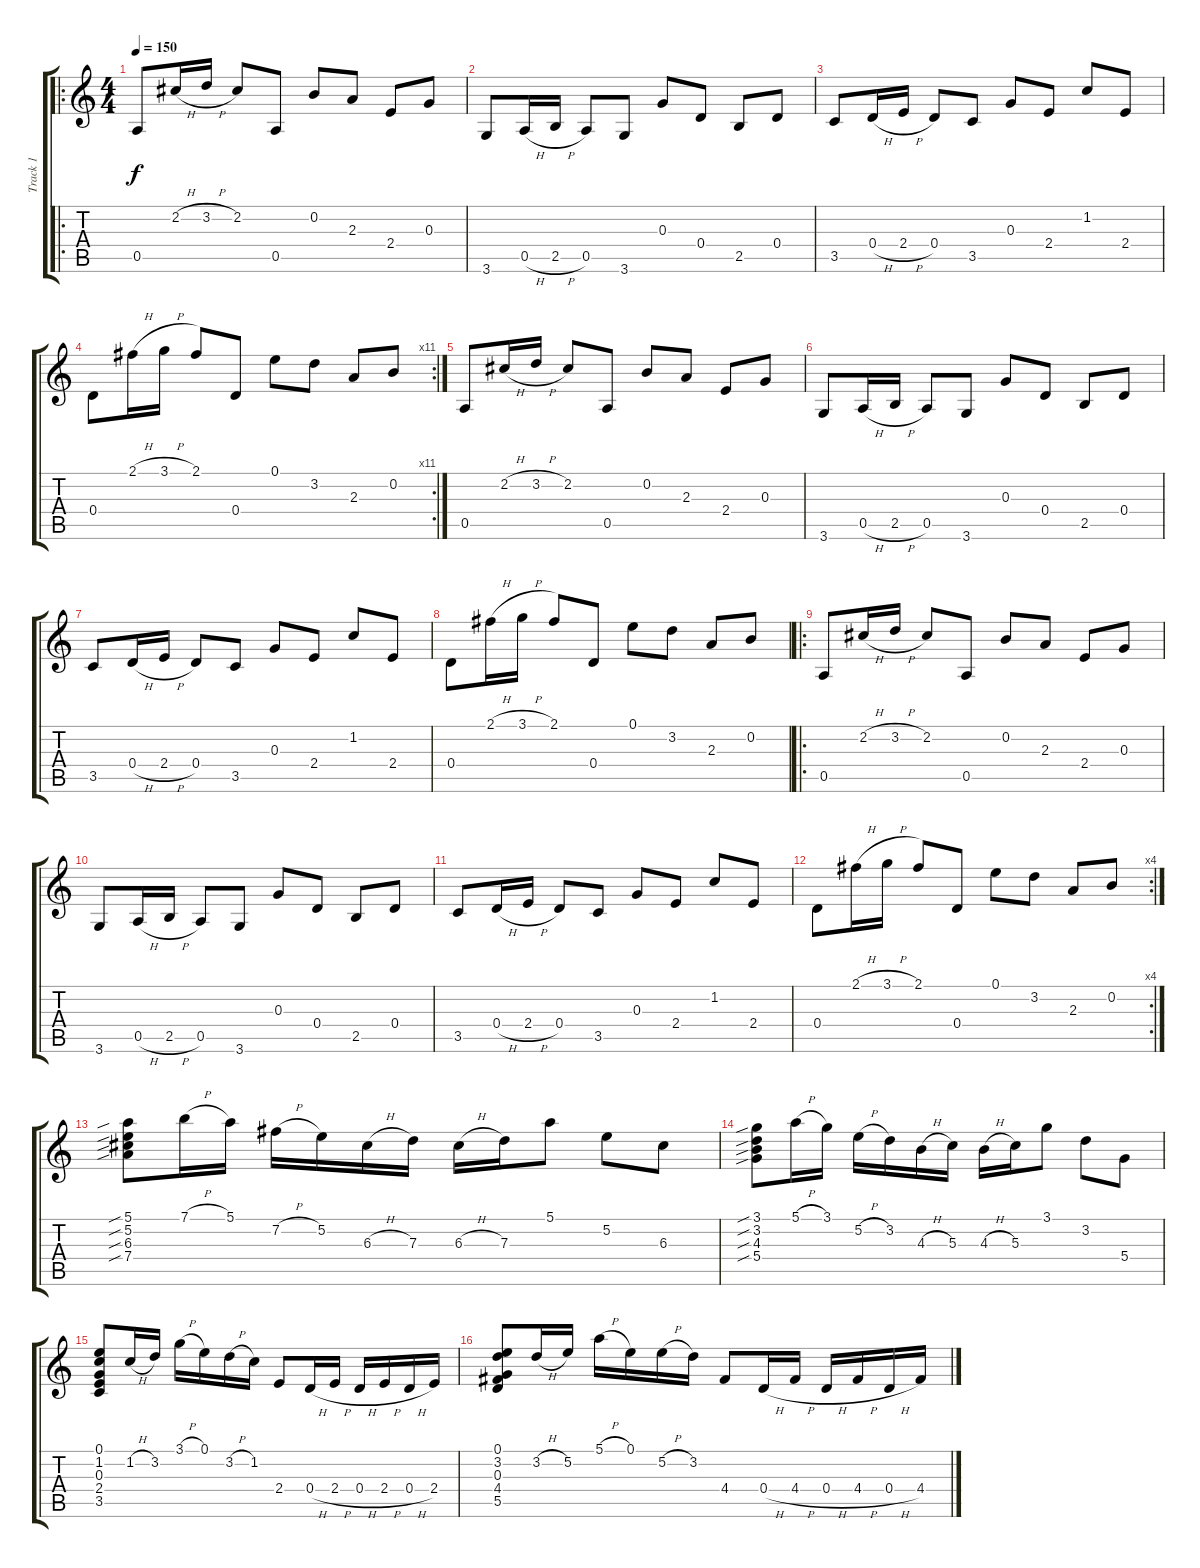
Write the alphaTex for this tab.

\track ("Track 1" "Track 1") {instrument acousticguitarsteel}
\staff {score tabs}
\tuning (E4 B3 G3 D3 A2 E2) {hide}
\ro
\ts (4 4)
\tempo 150
\clef g2
\ks c
0.5.8{dy f} 2.2{h}.16 3.2{h}.16 2.2.8 0.5.8 0.2.8 2.3.8 2.4.8 0.3.8 |
3.6.8 0.5{h}.16 2.5{h}.16 0.5.8 3.6.8 0.3.8 0.4.8 2.5.8 0.4.8 |
3.5.8 0.4{h}.16 2.4{h}.16 0.4.8 3.5.8 0.3.8 2.4.8 1.2.8 2.4.8 |
\rc 11
0.4.8 2.1{h}.16 3.1{h}.16 2.1.8 0.4.8 0.1.8 3.2.8 2.3.8 0.2.8 |
0.5.8 2.2{h}.16 3.2{h}.16 2.2.8 0.5.8 0.2.8 2.3.8 2.4.8 0.3.8 |
3.6.8 0.5{h}.16 2.5{h}.16 0.5.8 3.6.8 0.3.8 0.4.8 2.5.8 0.4.8 |
3.5.8 0.4{h}.16 2.4{h}.16 0.4.8 3.5.8 0.3.8 2.4.8 1.2.8 2.4.8 |
0.4.8 2.1{h}.16 3.1{h}.16 2.1.8 0.4.8 0.1.8 3.2.8 2.3.8 0.2.8 |
\ro
0.5.8 2.2{h}.16 3.2{h}.16 2.2.8 0.5.8 0.2.8 2.3.8 2.4.8 0.3.8 |
3.6.8 0.5{h}.16 2.5{h}.16 0.5.8 3.6.8 0.3.8 0.4.8 2.5.8 0.4.8 |
3.5.8 0.4{h}.16 2.4{h}.16 0.4.8 3.5.8 0.3.8 2.4.8 1.2.8 2.4.8 |
\rc 4
0.4.8 2.1{h}.16 3.1{h}.16 2.1.8 0.4.8 0.1.8 3.2.8 2.3.8 0.2.8 |
(5.1{sib} 5.2{sib} 6.3{sib} 7.4{sib}).8 7.1{h}.16 5.1.16 7.2{h}.16 5.2.16 6.3{h}.16 7.3.16 6.3{h}.16 7.3.16 5.1.8 5.2.8 6.3.8 |
(3.1{sib} 3.2{sib} 4.3{sib} 5.4{sib}).8 5.1{h}.16 3.1.16 5.2{h}.16 3.2.16 4.3{h}.16 5.3.16 4.3{h}.16 5.3.16 3.1.8 3.2.8 5.4.8 |
(0.1 1.2 0.3 2.4 3.5).8 1.2{h}.16 3.2.16 3.1{h}.16 0.1.16 3.2{h}.16 1.2.16 2.4.8 0.4{h}.16 2.4{h}.16 0.4{h}.16 2.4{h}.16 0.4{h}.16 2.4.16 |
(0.1 3.2 0.3 4.4 5.5).8 3.2{h}.16 5.2.16 5.1{h}.16 0.1.16 5.2{h}.16 3.2.16 4.4.8 0.4{h}.16 4.4{h}.16 0.4{h}.16 4.4{h}.16 0.4{h}.16 4.4.16
